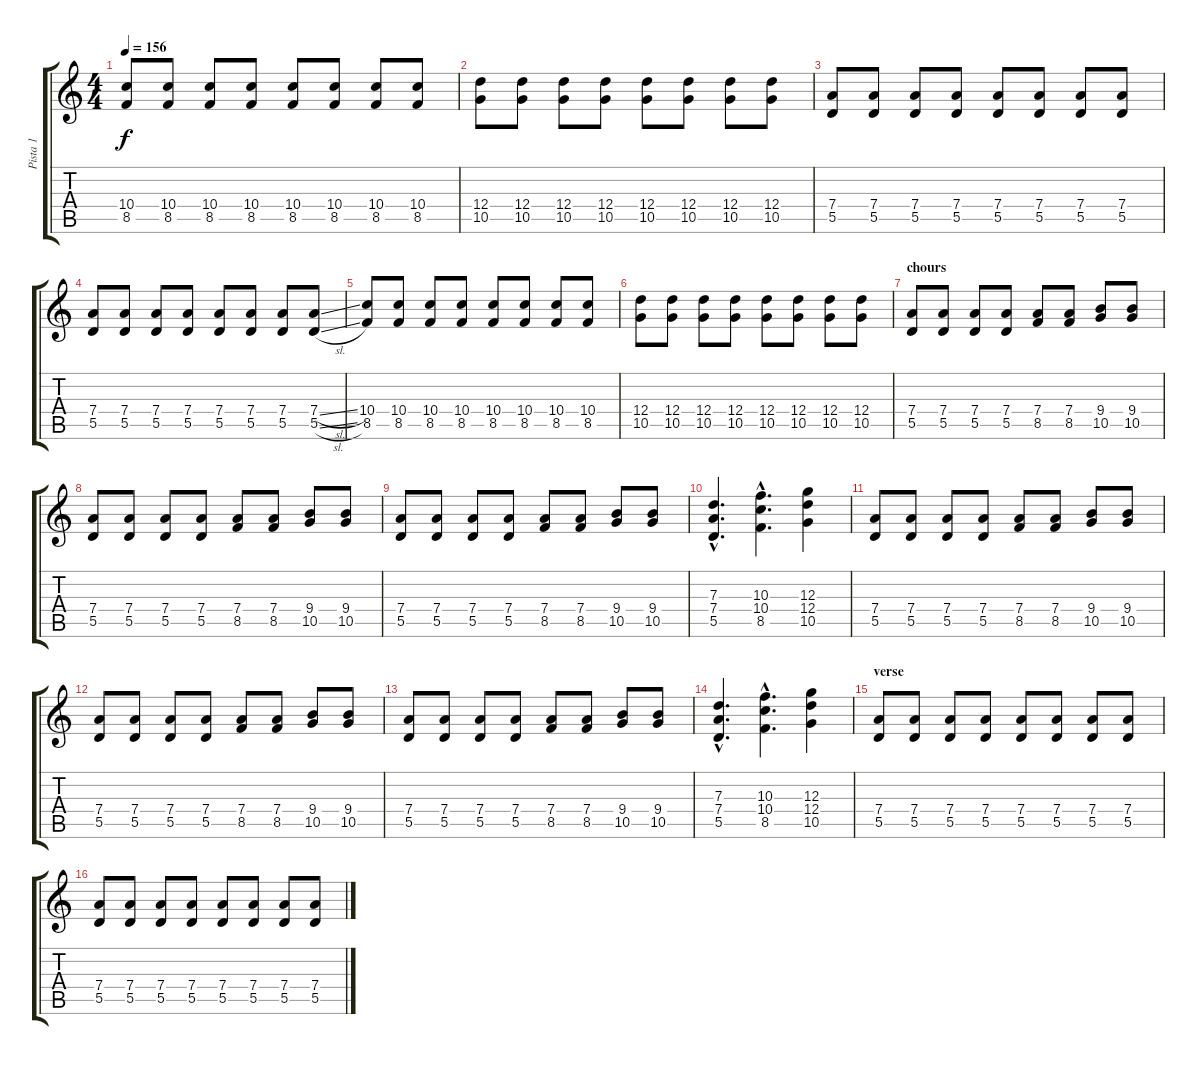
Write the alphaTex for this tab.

\track ("Pista 1" "Pista 1") {instrument distortionguitar}
\staff {score tabs}
\tuning (E4 B3 G3 D3 A2 E2) {hide}
\ts (4 4)
\tempo 156
\clef g2
\ks c
(10.4 8.5).8{dy f} (10.4 8.5).8 (10.4 8.5).8 (10.4 8.5).8 (10.4 8.5).8 (10.4 8.5).8 (10.4 8.5).8 (10.4 8.5).8 |
(12.4 10.5).8 (12.4 10.5).8 (12.4 10.5).8 (12.4 10.5).8 (12.4 10.5).8 (12.4 10.5).8 (12.4 10.5).8 (12.4 10.5).8 |
(7.4 5.5).8{instrument electricguitarclean} (7.4 5.5).8 (7.4 5.5).8 (7.4 5.5).8 (7.4 5.5).8 (7.4 5.5).8 (7.4 5.5).8 (7.4 5.5).8 |
(7.4 5.5).8 (7.4 5.5).8 (7.4 5.5).8 (7.4 5.5).8 (7.4 5.5).8 (7.4 5.5).8 (7.4 5.5).8 (7.4{sl} 5.5{sl}).8 |
(10.4 8.5).8 (10.4 8.5).8 (10.4 8.5).8 (10.4 8.5).8 (10.4 8.5).8 (10.4 8.5).8 (10.4 8.5).8 (10.4 8.5).8 |
(12.4 10.5).8 (12.4 10.5).8 (12.4 10.5).8 (12.4 10.5).8 (12.4 10.5).8 (12.4 10.5).8 (12.4 10.5).8 (12.4 10.5).8 |
\section ("" "chours")
(7.4 5.5).8{instrument electricguitarclean} (7.4 5.5).8 (7.4 5.5).8 (7.4 5.5).8 (7.4 8.5).8 (7.4 8.5).8 (9.4 10.5).8 (9.4 10.5).8 |
(7.4 5.5).8{instrument electricguitarclean} (7.4 5.5).8 (7.4 5.5).8 (7.4 5.5).8 (7.4 8.5).8 (7.4 8.5).8 (9.4 10.5).8 (9.4 10.5).8 |
(7.4 5.5).8{instrument electricguitarclean} (7.4 5.5).8 (7.4 5.5).8 (7.4 5.5).8 (7.4 8.5).8 (7.4 8.5).8 (9.4 10.5).8 (9.4 10.5).8 |
(7.3{hac} 7.4{hac} 5.5{hac}).4{d volume 9 instrument distortionguitar} (10.3{hac} 10.4{hac} 8.5{hac}).4{d} (12.3 12.4 10.5).4 |
(7.4 5.5).8{instrument electricguitarclean} (7.4 5.5).8 (7.4 5.5).8 (7.4 5.5).8 (7.4 8.5).8 (7.4 8.5).8 (9.4 10.5).8 (9.4 10.5).8 |
(7.4 5.5).8{instrument electricguitarclean} (7.4 5.5).8 (7.4 5.5).8 (7.4 5.5).8 (7.4 8.5).8 (7.4 8.5).8 (9.4 10.5).8 (9.4 10.5).8 |
(7.4 5.5).8{instrument electricguitarclean} (7.4 5.5).8 (7.4 5.5).8 (7.4 5.5).8 (7.4 8.5).8 (7.4 8.5).8 (9.4 10.5).8 (9.4 10.5).8 |
(7.3{hac} 7.4{hac} 5.5{hac}).4{d volume 9 instrument distortionguitar} (10.3{hac} 10.4{hac} 8.5{hac}).4{d} (12.3 12.4 10.5).4 |
\section ("" "verse")
(7.4 5.5).8{instrument electricguitarclean} (7.4 5.5).8 (7.4 5.5).8 (7.4 5.5).8 (7.4 5.5).8 (7.4 5.5).8 (7.4 5.5).8 (7.4 5.5).8 |
(7.4 5.5).8 (7.4 5.5).8 (7.4 5.5).8 (7.4 5.5).8 (7.4 5.5).8 (7.4 5.5).8 (7.4 5.5).8 (7.4{sl} 5.5{sl}).8
